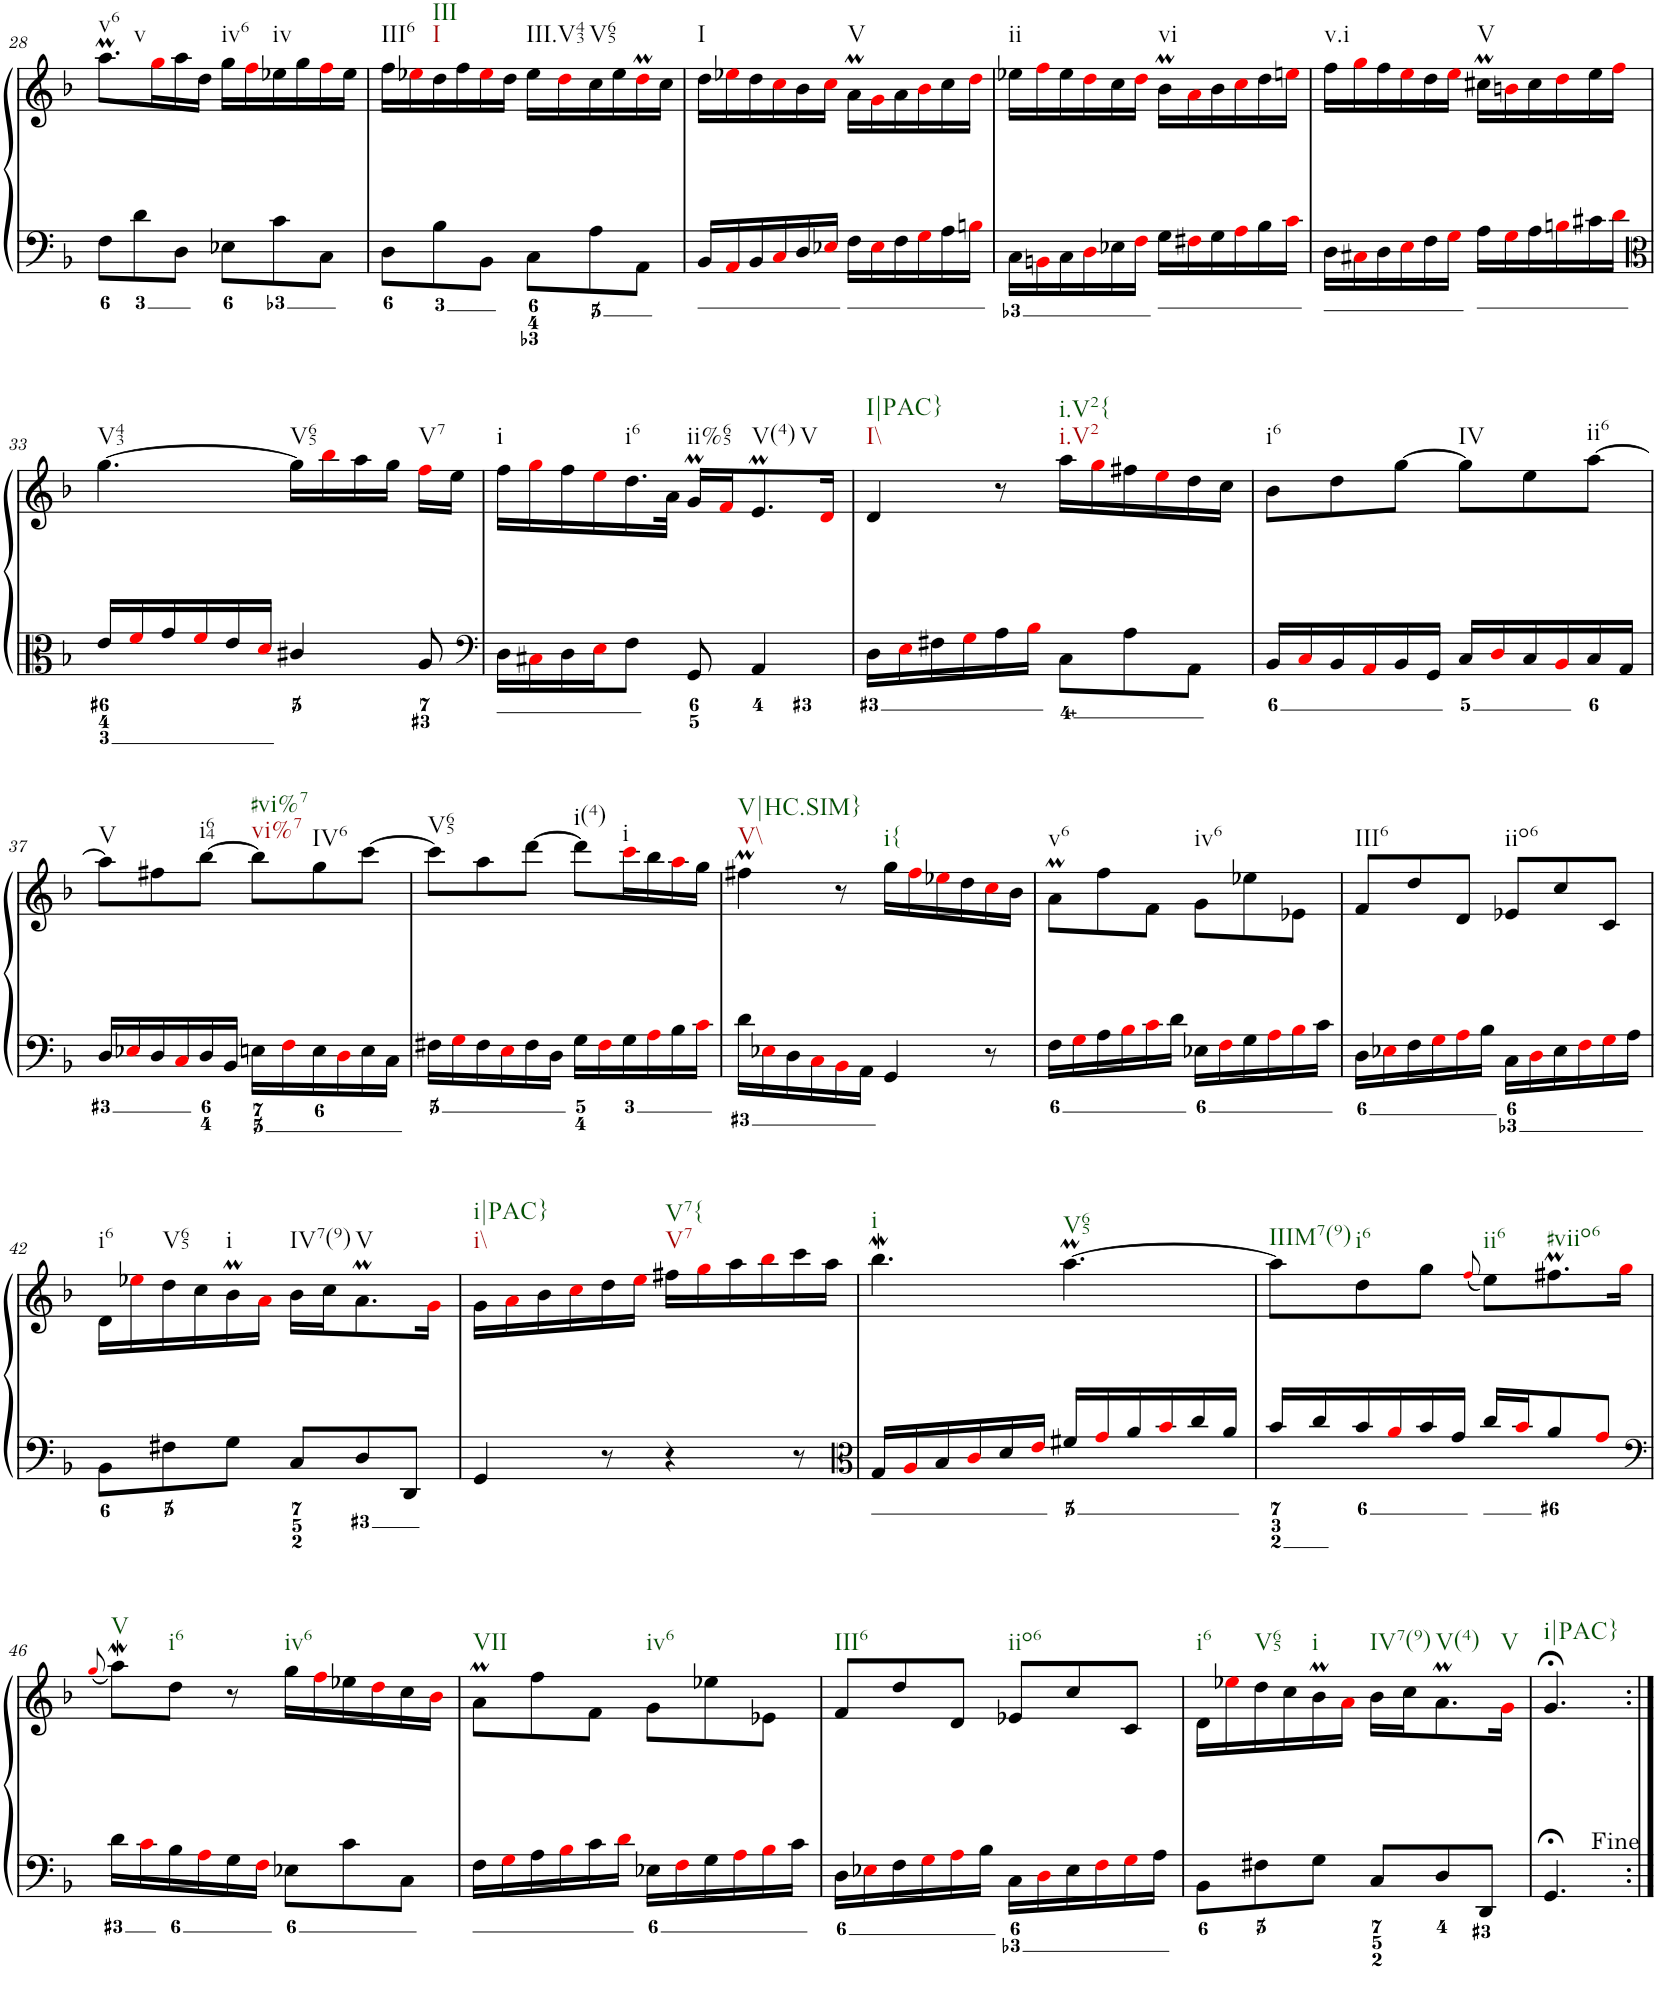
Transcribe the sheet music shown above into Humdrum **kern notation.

**kern	**kern
*part1	*part1
*staff2	*staff1
*I"Piano	*
*I'Pno.	*
!!LO:PB:g=z
*clefC3	*clefG2
*k[b-]	*k[b-]
*M6/8	*M6/8
=28	=28
!	!LO:TX:b:t=v6
!	!LO:TX:b:t=v
8F\L	8.aam\L
8d\	.
.	16ggi\L
8D\J	16aa\
.	16dd\JJ
!	!LO:TX:b:t=iv6
8E-X\L	16gg\LL
.	16ffi\
!	!LO:TX:b:t=iv
8c\	16ee-X\
.	16gg\
8C\J	16ffi\
.	16ee-\JJ
=29	=29
!	!LO:TX:b:t=III6
8D\L	16ff\LL
.	16ee-Xi\
!	!LO:TX:b:t=I
!	!LO:TX:b:t=III
8B-\	16dd\
.	16ff\
8BB-\J	16ee-i\
.	16dd\JJ
!	!LO:TX:b:t=III.V43
8C\L	16ee-\LL
.	16ddi\
!	!LO:TX:b:t=V65
8A\	16cc\
.	16ee-\
8AA\J	16ddMi\
.	16cc\JJ
=30	=30
!	!LO:TX:b:t=I
16BB-/LL	16dd\LL
16AAi/	16ee-Xi\
16BB-/	16dd\
16Ci/	16cci\
16D/	16b-\
16E-Xi/JJ	16cci\JJ
!	!LO:TX:b:t=V
16F\LL	16am\LL
16E-i\	16gi\
16F\	16a\
16Gi\	16b-i\
16A\	16cc\
16Bni\JJ	16ddi\JJ
=31	=31
!	!LO:TX:b:t=ii
16C\LL	16ee-X\LL
16BBni\	16ffi\
16C\	16ee-\
16Di\	16ddi\
16E-X\	16cc\
16Fi\JJ	16ddi\JJ
!	!LO:TX:b:t=vi
16G\LL	16b-M\LL
16F#Xi\	16ai\
16G\	16b-\
16Ai\	16cci\
16B-\	16dd\
16ci\JJ	16eeni\JJ
=32	=32
!	!LO:TX:b:t=v.i
16D\LL	16ff\LL
16C#Xi\	16ggi\
16D\	16ff\
16Ei\	16eei\
16F\	16dd\
16Gi\JJ	16eei\JJ
!	!LO:TX:b:t=V
16A\LL	16cc#Xm\LL
16Gi\	16bni\
16A\	16cc#\
16Bni\	16ddi\
16c#X\	16ee\
16di\JJ	16ffi\JJ
!!LO:LB:g=z
=33	=33
*clefC3	*
!	!LO:TX:b:t=V43
16e/LL	[4.gg\
16fi/	.
16g/	.
16fi/	.
16e/	.
16di/JJ	.
!	!LO:TX:b:t=V65
4c#X/	16gg\LL]
.	16bb-i\
.	16aa\
.	16gg\JJ
!	!LO:TX:b:t=V7
8A/	16ffi\LL
.	16ee\JJ
=34	=34
*clefF4	*
!	!LO:TX:b:t=i
16D\LL	16ff\LL
16C#Xi\	16ggi\
16D\	16ff\
16Ei\J	16eei\
!	!LO:TX:b:t=i6
8F\J	16.dd\
.	32a\JJk
!	!LO:TX:b:t=ii%65
8GG/	16gM/LL
.	16fi/J
!	!LO:TX:b:t=V(4)
!	!LO:TX:b:t=V
4AA/	8.em/
.	16di/Jk
=35	=35
!	!LO:TX:b:t=I\\
!	!LO:TX:b:t=I|PAC}
16D\LL	4d/
16Ei\	.
16F#X\	.
16Gi\	.
16A\	8r
16B-i\JJ	.
!	!LO:TX:b:t=i.V2
!	!LO:TX:b:t=i.V2{
8C\L	16aa\LL
.	16ggi\
8A\	16ff#X\
.	16eei\
8AA\J	16dd\
.	16cc\JJ
=36	=36
!	!LO:TX:b:t=i6
16BB-/LL	8b-\L
16Ci/	.
16BB-/	8dd\
16AAi/	.
16BB-/	[8gg\J
16GG/JJ	.
!	!LO:TX:b:t=IV
16C/LL	8gg\L]
16Di/	.
16C/	8ee\
16BB-i/	.
!	!LO:TX:b:t=ii6
16C/	[8aa\J
16AA/JJ	.
!!LO:LB:g=z
=37	=37
!	!LO:TX:b:t=V
16D/LL	8aa\L]
16E-Xi/	.
16D/	8ff#X\
16Ci/	.
!	!LO:TX:b:t=i64
16D/	[8bb-\J
16BB-/JJ	.
!	!LO:TX:b:t=vi%7
!	!LO:TX:b:t=#vi%7
16En\LL	8bb-\L]
16Fi\	.
!	!LO:TX:b:t=IV6
16E\	8gg\
16Di\	.
16E\	[8ccc\J
16C\JJ	.
=38	=38
!	!LO:TX:b:t=V65
16F#X\LL	8ccc\L]
16Gi\	.
16F#\	8aa\
16Ei\	.
16F#\	[8ddd\J
16D\JJ	.
!	!LO:TX:b:t=i(4)
16G\LL	8ddd\L]
16F#i\	.
!	!LO:TX:b:t=i
16G\	16ccci\L
16Ai\	16bb-\
16B-\	16aai\
16ci\JJ	16gg\JJ
=39	=39
!	!LO:TX:b:t=V\\
!	!LO:TX:b:t=V|HC.SIM}
16d\LL	4ff#Xm\
16E-Xi\	.
16D\	.
16Ci\	.
16BB-i\	8r
16AA\JJ	.
!	!LO:TX:b:t=i{
4GG/	16gg\LL
.	16ff#i\
.	16ee-Xi\
.	16dd\
8r	16cci\
.	16b-\JJ
=40	=40
!	!LO:TX:b:t=v6
16F\LL	8am\L
16Gi\	.
16A\	8ff\
16B-i\	.
16ci\	8f\J
16d\JJ	.
!	!LO:TX:b:t=iv6
16E-X\LL	8g\L
16Fi\	.
16G\	8ee-X\
16Ai\	.
16B-i\	8e-X\J
16c\JJ	.
=41	=41
!	!LO:TX:b:t=III6
16D\LL	8f/L
16E-Xi\	.
16F\	8dd/
16Gi\	.
16Ai\	8d/J
16B-\JJ	.
!	!LO:TX:b:t=iio6
16C\LL	8e-X/L
16Di\	.
16E-\	8cc/
16Fi\	.
16Gi\	8c/J
16A\JJ	.
!!LO:LB:g=z
=42	=42
!	!LO:TX:b:t=i6
8BB-\L	16d\LL
.	16ee-Xi\
!	!LO:TX:b:t=V65
8F#X\	16dd\
.	16cc\
!	!LO:TX:b:t=i
8G\J	16b-M\
.	16ai\JJ
!	!LO:TX:b:t=IV7(9)
8C/L	16b-\LL
.	16cc\J
!	!LO:TX:b:t=V
8D/	8.am\
8DD/J	.
.	16gi\Jk
=43	=43
!	!LO:TX:b:t=i\\
!	!LO:TX:b:t=i|PAC}
4GG/	16g\LL
.	16ai\
.	16b-\
.	16cci\
8r	16dd\
.	16eei\JJ
!	!LO:TX:b:t=V7
!	!LO:TX:b:t=V7{
4r	16ff#X\LL
.	16ggi\
.	16aa\
.	16bb-i\
8r	16ccc\
.	16aa\JJ
=44	=44
*clefC3	*
!	!LO:TX:b:t=i
16G/LL	4.bb-w\
16Ai/	.
16B-/	.
16ci/	.
16d/	.
16ei/JJ	.
!	!LO:TX:b:t=V65
16f#X/LL	[4.aam\
16gi/	.
16a/	.
16b-i/	.
16cc/	.
16a/JJ	.
=45	=45
!	!LO:TX:b:t=IIIM7(9)
16b-/LL	8aa\L]
16cc/	.
!	!LO:TX:b:t=i6
16b-/	8dd\
16ai/	.
16b-/	8gg\J
16g/JJ	.
.	(8qffi/
!	!LO:TX:b:t=ii6
16cc/LL	8ee\L)
16b-i/J	.
!	!LO:TX:b:t=#viio6
8a/	8.ff#Xm\
8gi/J	.
.	16ggi\Jk
!!LO:LB:g=z
=46	=46
*clefF4	*
.	(8qggi/
!	!LO:TX:b:t=V
16d\LL	8aaW\L)
16ci\	.
!	!LO:TX:b:t=i6
16B-\	8dd\J
16Ai\	.
16G\	8r
16Fi\JJ	.
!	!LO:TX:b:t=iv6
8E-X\L	16gg\LL
.	16ffi\
8c\	16ee-X\
.	16ddi\
8C\J	16cc\
.	16b-i\JJ
=47	=47
!	!LO:TX:b:t=VII
16F\LL	8am\L
16Gi\	.
16A\	8ff\
16B-i\	.
16c\	8f\J
16di\JJ	.
!	!LO:TX:b:t=iv6
16E-X\LL	8g\L
16Fi\	.
16G\	8ee-X\
16Ai\	.
16B-i\	8e-X\J
16c\JJ	.
=48	=48
!	!LO:TX:b:t=III6
16D\LL	8f/L
16E-Xi\	.
16F\	8dd/
16Gi\	.
16Ai\	8d/J
16B-\JJ	.
!	!LO:TX:b:t=iio6
16C\LL	8e-X/L
16Di\	.
16E-\	8cc/
16Fi\	.
16Gi\	8c/J
16A\JJ	.
=49	=49
!	!LO:TX:b:t=i6
8BB-\L	16d\LL
.	16ee-Xi\
!	!LO:TX:b:t=V65
8F#X\	16dd\
.	16cc\
!	!LO:TX:b:t=i
8G\J	16b-M\
.	16ai\JJ
!	!LO:TX:b:t=IV7(9)
8C/L	16b-\LL
.	16cc\J
!	!LO:TX:b:t=V(4)
8D/	8.am\
8DD/J	.
!	!LO:TX:b:t=V
.	16gi\Jk
=50	=50
!	!LO:TX:b:t=i|PAC}
4.GG;</	4.g;</
=:|!	=:|!
*-	*-
